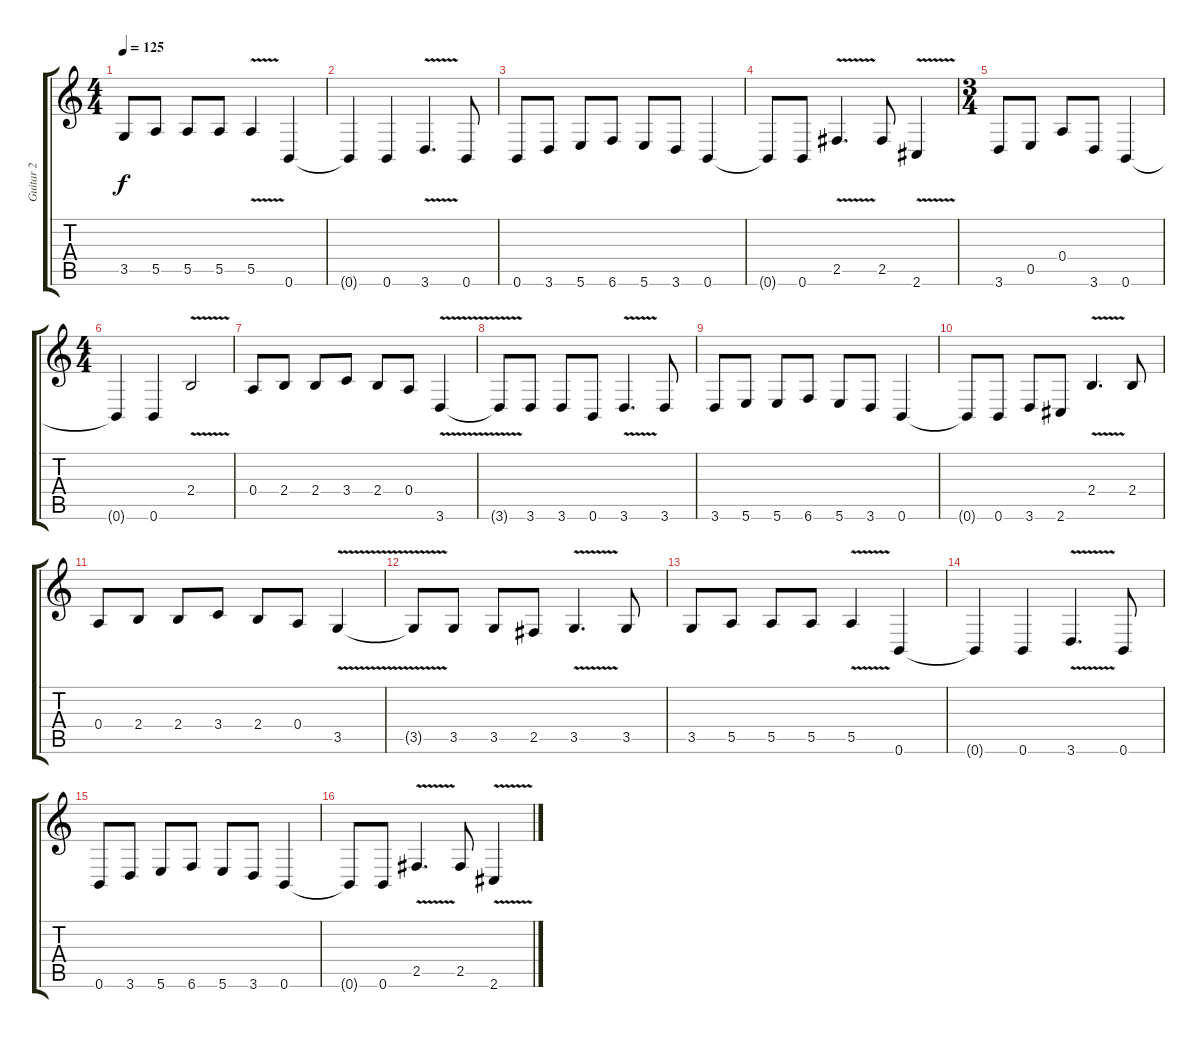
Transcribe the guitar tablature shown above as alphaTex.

\track ("Guitar 2" "Guitar 2") {instrument overdrivenguitar}
\staff {score tabs}
\tuning (B3 Gb3 D3 A2 E2 B1) {hide}
\ts (4 4)
\tempo 125
\clef g2
\ks c
3.5.8{dy f} 5.5.8 5.5.8 5.5.8 5.5{v}.4 0.6.4 |
0.6{t}.4 0.6.4 3.6{v}.4{d} 0.6.8 |
0.6.8 3.6.8 5.6.8 6.6.8 5.6.8 3.6.8 0.6.4 |
0.6{t}.8 0.6.8 2.5{v}.4{d} 2.5.8 2.6{v}.4 |
\ts (3 4)
3.6.8 0.5.8 0.4.8 3.6.8 0.6.4 |
\ts (4 4)
0.6{t}.4 0.6.4 2.4{v}.2 |
0.4.8 2.4.8 2.4.8 3.4.8 2.4.8 0.4.8 3.6{v}.4 |
3.6{t}.8 3.6.8 3.6.8 0.6.8 3.6{v}.4{d} 3.6.8 |
3.6.8 5.6.8 5.6.8 6.6.8 5.6.8 3.6.8 0.6.4 |
0.6{t}.8 0.6.8 3.6.8 2.6.8 2.4{v}.4{d} 2.4.8 |
0.4.8 2.4.8 2.4.8 3.4.8 2.4.8 0.4.8 3.5{v}.4 |
3.5{t}.8 3.5.8 3.5.8 2.5.8 3.5{v}.4{d} 3.5.8 |
3.5.8 5.5.8 5.5.8 5.5.8 5.5{v}.4 0.6.4 |
0.6{t}.4 0.6.4 3.6{v}.4{d} 0.6.8 |
0.6.8 3.6.8 5.6.8 6.6.8 5.6.8 3.6.8 0.6.4 |
0.6{t}.8 0.6.8 2.5{v}.4{d} 2.5.8 2.6{v}.4
